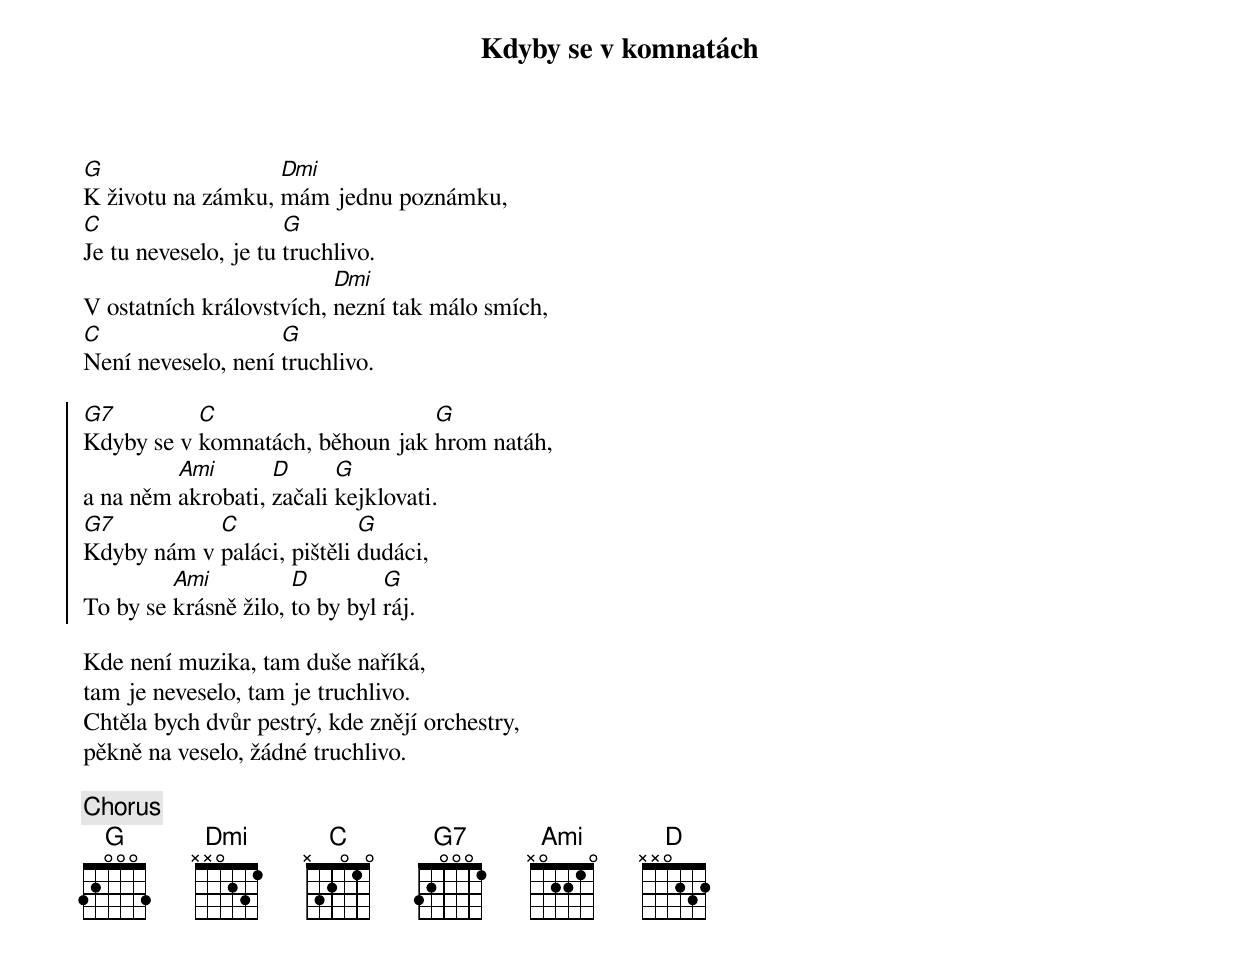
{title: Kdyby se v komnatách}
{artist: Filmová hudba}
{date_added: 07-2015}
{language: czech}
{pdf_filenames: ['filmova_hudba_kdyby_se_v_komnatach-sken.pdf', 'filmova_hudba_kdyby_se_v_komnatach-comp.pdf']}
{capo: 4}
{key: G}
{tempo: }
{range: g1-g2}
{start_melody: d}
{start_of_verse}
[G]K životu na zámku, [Dmi]mám jednu poznámku,
[C]Je tu neveselo, je tu [G]truchlivo.
V ostatních královstvích, [Dmi]nezní tak málo smích,
[C]Není neveselo, není [G]truchlivo.
{end_of_verse}

{start_of_chorus}
[G7]Kdyby se v [C]komnatách, běhoun jak [G]hrom natáh,
a na něm [Ami]akrobati, [D]začali [G]kejklovati.
[G7]Kdyby nám v [C]paláci, pištěli [G]dudáci,
To by se [Ami]krásně žilo, [D]to by byl [G]ráj.
{end_of_chorus}

{start_of_verse}
Kde není muzika, tam duše naříká,
tam je neveselo, tam je truchlivo.
Chtěla bych dvůr pestrý, kde znějí orchestry,
pěkně na veselo, žádné truchlivo.
{end_of_verse}

{chorus}
